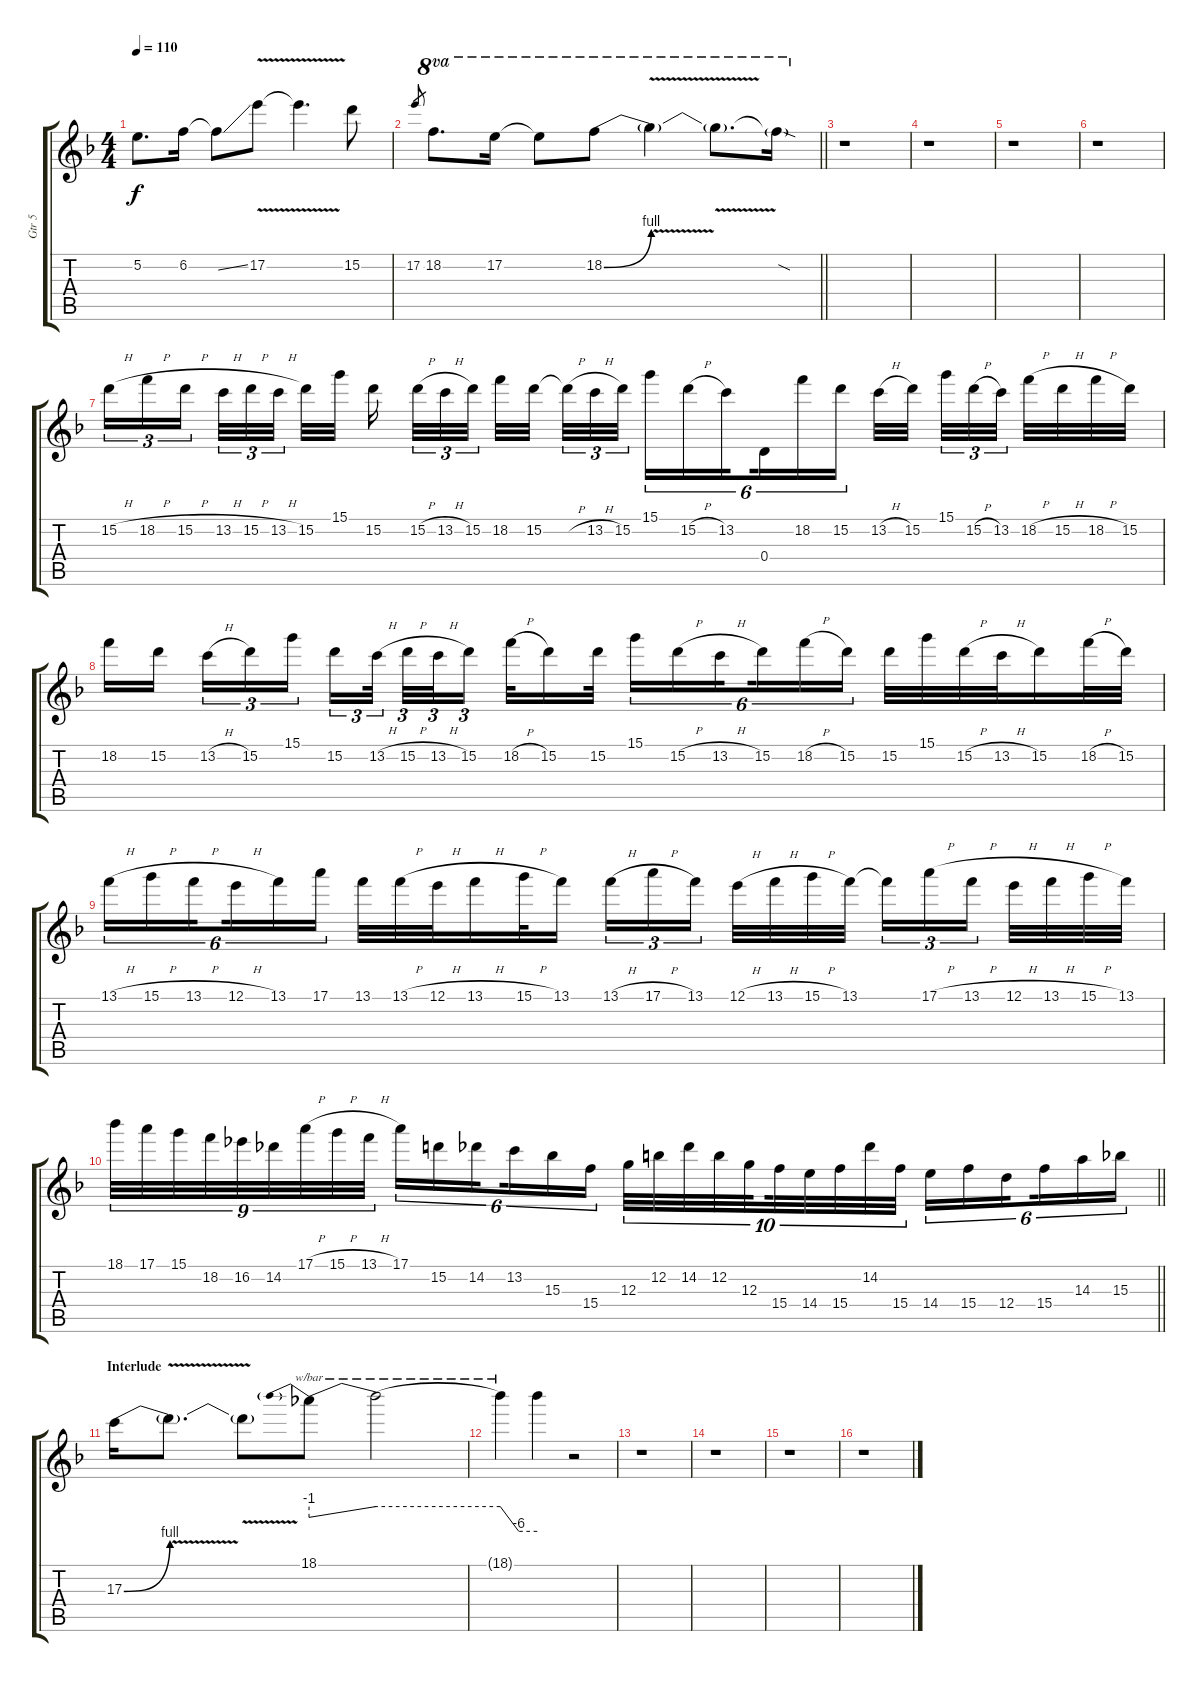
\track ("Gtr 5" "Gtr 5") {instrument overdrivenguitar}
\staff {score tabs}
\tuning (E4 B3 G3 D3 A2 D2) {hide}
\ts (4 4)
\tempo 110
\clef g2
\ks f
5.2.8{d dy f} 6.2.16 6.2{ss t}.8 17.2{v}.8 17.2{t}.4{d} 15.2.8 |
\barLineRight lightlight
17.2.8{gr} 18.2.8{d ot 8va} 17.2.16{ot 8va} 17.2{t}.8{ot 8va} 18.2{be (bend 0 0 60 4)}.8{ot 8va} 18.2{v t}.4{ot 8va} 18.2{t}.8{d ot 8va} 18.2{sod t}.16{ot 8va} |
r.1 |
r.1 |
r.1 |
r.1 |
15.2{h}.16{tu (3 2) balance 8} 18.2{h}.16{tu (3 2)} 15.2{h}.16{tu (3 2) beam splitsecondary} 13.2{h}.32{tu (3 2)} 15.2{h}.32{tu (3 2)} 13.2{h}.32{tu (3 2) beam splitsecondary} 15.2.32 15.1.32 15.2.16{beam splitsecondary} 15.2{h}.32{tu (3 2)} 13.2{h}.32{tu (3 2)} 15.2.32{tu (3 2) beam splitsecondary} 18.2.32 15.2.32{beam splitsecondary} 15.2{h t}.32{tu (3 2)} 13.2{h}.32{tu (3 2)} 15.2.32{tu (3 2)} 15.1.16{tu (6 4)} 15.2{h}.16{tu (6 4)} 13.2.16{tu (6 4) beam splitsecondary} 0.4.16{tu (6 4)} 18.2.16{tu (6 4)} 15.2.16{tu (6 4)} 13.2{h}.32 15.2.32{beam splitsecondary} 15.1.32{tu (3 2)} 15.2{h}.32{tu (3 2)} 13.2.32{tu (3 2) beam splitsecondary} 18.2{h}.32 15.2{h}.32 18.2{h}.32 15.2.32 |
18.2.16 15.2.16{beam splitsecondary} 13.2{h}.16{tu (3 2)} 15.2.16{tu (3 2)} 15.1.16{tu (3 2)} 15.2.16{tu (3 2)} 13.2{h}.32{tu (3 2) beam splitsecondary} 15.2{h}.32{tu (3 2)} 13.2{h}.32{tu (3 2)} 15.2.16{tu (3 2) beam splitsecondary} 18.2{h}.32 15.2.16 15.2.32 15.1.16{tu (6 4)} 15.2{h}.16{tu (6 4)} 13.2{h}.16{tu (6 4) beam splitsecondary} 15.2.16{tu (6 4)} 18.2{h}.16{tu (6 4)} 15.2.16{tu (6 4)} 15.2.32 15.1.32 15.2{h}.32 13.2{h}.32 15.2.16 18.2{h}.32 15.2.32 |
13.1{h}.16{tu (6 4)} 15.1{h}.16{tu (6 4)} 13.1{h}.16{tu (6 4) beam splitsecondary} 12.1{h}.16{tu (6 4)} 13.1.16{tu (6 4)} 17.1.16{tu (6 4)} 13.1.32 13.1{h}.32 12.1{h}.32 13.1{h}.16 15.1{h}.32 13.1.16 13.1{h}.16{tu (3 2)} 17.1{h}.16{tu (3 2)} 13.1.16{tu (3 2) beam splitsecondary} 12.1{h}.32 13.1{h}.32 15.1{h}.32 13.1.32 13.1{t}.16{tu (3 2)} 17.1{h}.16{tu (3 2)} 13.1{h}.16{tu (3 2) beam splitsecondary} 12.1{h}.32 13.1{h}.32 15.1{h}.32 13.1.32 |
\barLineRight lightlight
18.1.32{tu (9 8)} 17.1.32{tu (9 8)} 15.1.32{tu (9 8)} 18.2.32{tu (9 8)} 16.2.32{tu (9 8)} 14.2.32{tu (9 8)} 17.1{h}.32{tu (9 8)} 15.1{h}.32{tu (9 8)} 13.1{h}.32{tu (9 8)} 17.1.16{tu (6 4)} 15.2.16{tu (6 4)} 14.2.16{tu (6 4) beam splitsecondary} 13.2.16{tu (6 4)} 15.3.16{tu (6 4)} 15.4.16{tu (6 4)} 12.3.32{tu (10 8)} 12.2.32{tu (10 8)} 14.2.32{tu (10 8)} 12.2.32{tu (10 8)} 12.3.32{tu (10 8) beam splitsecondary} 15.4.32{tu (10 8)} 14.4.32{tu (10 8)} 15.4.32{tu (10 8)} 14.2.32{tu (10 8)} 15.4.32{tu (10 8)} 14.4.16{tu (6 4)} 15.4.16{tu (6 4)} 12.4.16{tu (6 4) beam splitsecondary} 15.4.16{tu (6 4)} 14.3.16{tu (6 4)} 15.3.16{tu (6 4)} |
\section ("" "Interlude")
17.3{be (bend 0 0 60 4)}.16 17.3{v t}.8{d} 17.3{t}.8 18.1.8{tbe (predivedive default 0 -4 60 0)} 18.1{t}.2{tbe (hold default 0 0 60 0)} |
18.1{t}.4{tbe (custom default 0 0 30 -24 60 -24)} 18.1{t}.4 r.2 |
r.1 |
r.1 |
r.1 |
r.1
